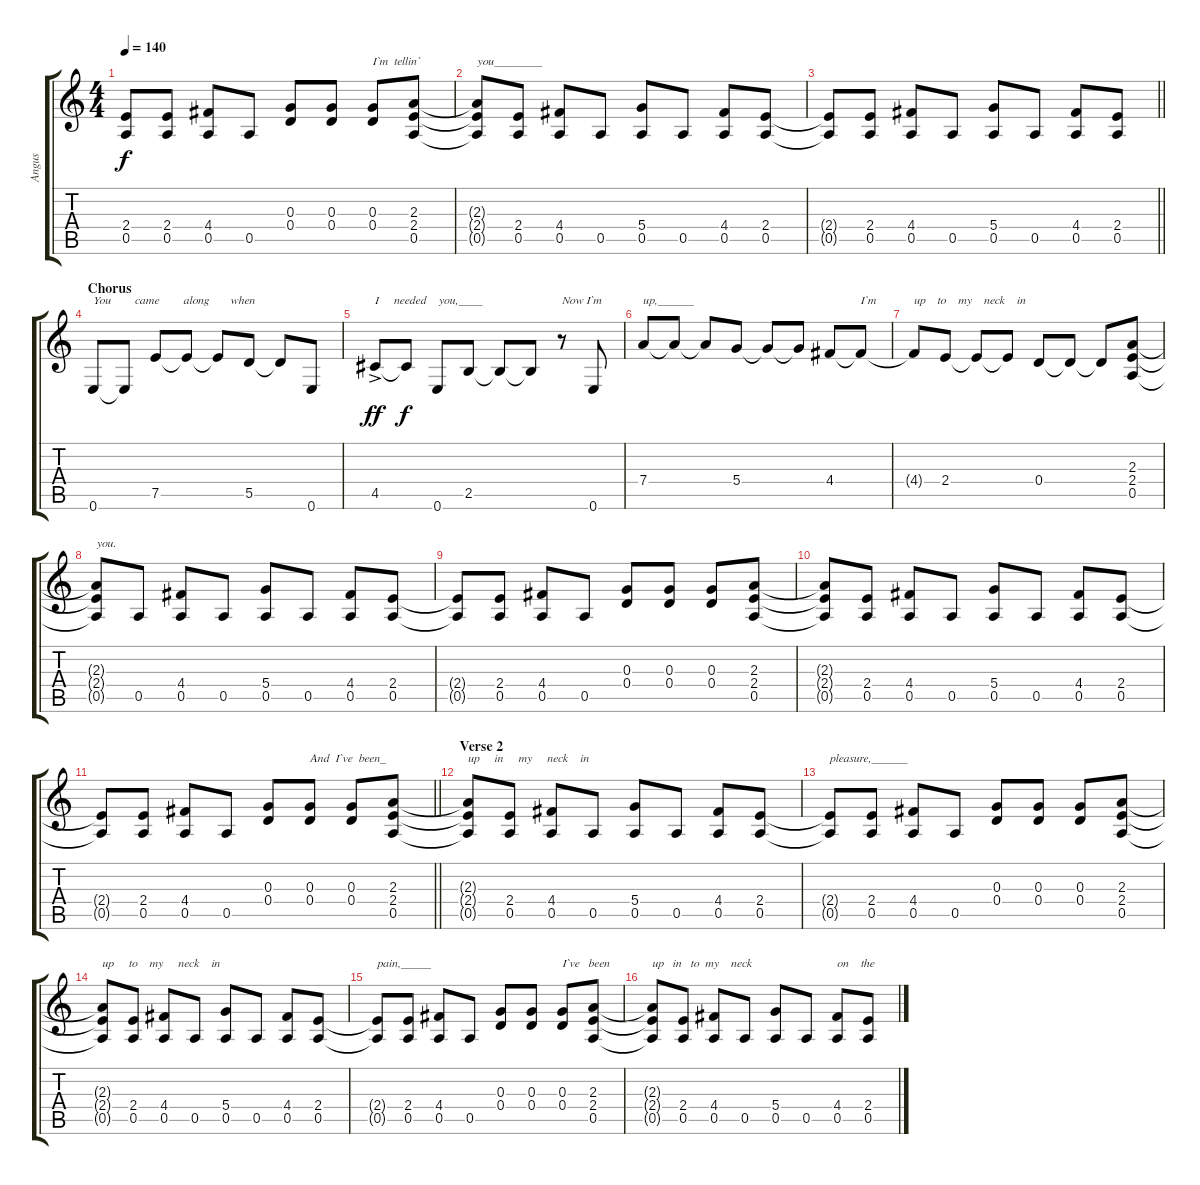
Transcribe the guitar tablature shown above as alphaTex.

\track ("Angus" "Angus") {instrument overdrivenguitar}
\staff {score tabs}
\tuning (E4 B3 G3 D3 A2 E2) {hide}
\ts (4 4)
\tempo 140
\clef g2
\ks c
(2.4{t} 0.5{t}).8{dy f} (2.4 0.5).8 (4.4 0.5).8 0.5.8 (0.3 0.4).8 (0.3 0.4).8 (0.3 0.4).8{txt "I`m  tellin`"} (2.3 2.4 0.5).8 |
(2.3{t} 2.4{t} 0.5{t}).8{txt "you________"} (2.4 0.5).8 (4.4 0.5).8 0.5.8 (5.4 0.5).8 0.5.8 (4.4 0.5).8 (2.4 0.5).8 |
\barLineRight lightlight
(2.4{t} 0.5{t}).8 (2.4 0.5).8 (4.4 0.5).8 0.5.8 (5.4 0.5).8 0.5.8 (4.4 0.5).8 (2.4 0.5).8 |
\section ("" "Chorus")
0.6.8{txt "You        came        along       when "} 0.6{t}.8 7.5.8 7.5{t}.8 7.5{t}.8 5.5.8 5.5{t}.8 0.6.8 |
4.5{ac}.8{txt "I     needed    you,____" dy ff} 4.5{t}.8{dy f} 0.6.8 2.5.8 2.5{t}.8 2.5{t}.8 r.8{txt "Now I`m "} 0.6.8 |
7.4.8{txt "up,______"} 7.4{t}.8 7.4{t}.8 5.4.8 5.4{t}.8 5.4{t}.8 4.4.8 4.4{t}.8{txt "I`m"} |
4.4{t}.8{txt "up    to    my    neck    in"} 2.4.8 2.4{t}.8 2.4{t}.8 0.4.8 0.4{t}.8 0.4{t}.8 (2.3 2.4 0.5).8 |
(2.3{t} 2.4{t} 0.5{t}).8{txt "you."} 0.5.8 (4.4 0.5).8 0.5.8 (5.4 0.5).8 0.5.8 (4.4 0.5).8 (2.4 0.5).8 |
(2.4{t} 0.5{t}).8 (2.4 0.5).8 (4.4 0.5).8 0.5.8 (0.3 0.4).8 (0.3 0.4).8 (0.3 0.4).8 (2.3 2.4 0.5).8 |
(2.3{t} 2.4{t} 0.5{t}).8 (2.4 0.5).8 (4.4 0.5).8 0.5.8 (5.4 0.5).8 0.5.8 (4.4 0.5).8 (2.4 0.5).8 |
\barLineRight lightlight
(2.4{t} 0.5{t}).8 (2.4 0.5).8 (4.4 0.5).8 0.5.8 (0.3 0.4).8 (0.3 0.4).8{txt "And  I`ve  been_"} (0.3 0.4).8 (2.3 2.4 0.5).8 |
\section ("" "Verse 2")
(2.3{t} 2.4{t} 0.5{t}).8{txt "up     in     my     neck    in "} (2.4 0.5).8 (4.4 0.5).8 0.5.8 (5.4 0.5).8 0.5.8 (4.4 0.5).8 (2.4 0.5).8 |
(2.4{t} 0.5{t}).8{txt "pleasure,______"} (2.4 0.5).8 (4.4 0.5).8 0.5.8 (0.3 0.4).8 (0.3 0.4).8 (0.3 0.4).8 (2.3 2.4 0.5).8 |
(2.3{t} 2.4{t} 0.5{t}).8{txt "up     to    my     neck    in"} (2.4 0.5).8 (4.4 0.5).8 0.5.8 (5.4 0.5).8 0.5.8 (4.4 0.5).8 (2.4 0.5).8 |
(2.4{t} 0.5{t}).8{txt "pain,_____"} (2.4 0.5).8 (4.4 0.5).8 0.5.8 (0.3 0.4).8 (0.3 0.4).8 (0.3 0.4).8{txt "I`ve   been"} (2.3 2.4 0.5).8 |
(2.3{t} 2.4{t} 0.5{t}).8{txt "up   in   to  my    neck"} (2.4 0.5).8 (4.4 0.5).8 0.5.8 (5.4 0.5).8 0.5.8 (4.4 0.5).8{txt "on    the "} (2.4 0.5).8
